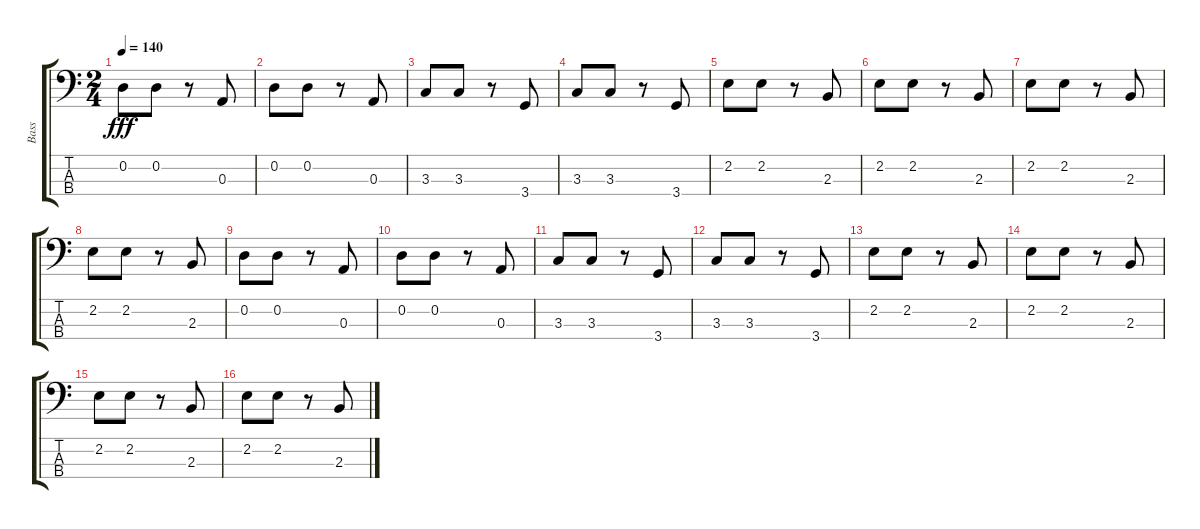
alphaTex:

\track ("Bass" "Bass") {instrument electricbassfinger}
\staff {score tabs}
\tuning (G2 D2 A1 E1) {hide}
\ts (2 4)
\tempo 140
\clef f4
\ks c
0.2.8{dy fff} 0.2.8 r.8 0.3.8 |
0.2.8 0.2.8 r.8 0.3.8 |
3.3.8 3.3.8 r.8 3.4.8 |
3.3.8 3.3.8 r.8 3.4.8 |
2.2.8 2.2.8 r.8 2.3.8 |
2.2.8 2.2.8 r.8 2.3.8 |
2.2.8 2.2.8 r.8 2.3.8 |
2.2.8 2.2.8 r.8 2.3.8 |
0.2.8 0.2.8 r.8 0.3.8 |
0.2.8 0.2.8 r.8 0.3.8 |
3.3.8 3.3.8 r.8 3.4.8 |
3.3.8 3.3.8 r.8 3.4.8 |
2.2.8 2.2.8 r.8 2.3.8 |
2.2.8 2.2.8 r.8 2.3.8 |
2.2.8 2.2.8 r.8 2.3.8 |
2.2.8 2.2.8 r.8 2.3.8
